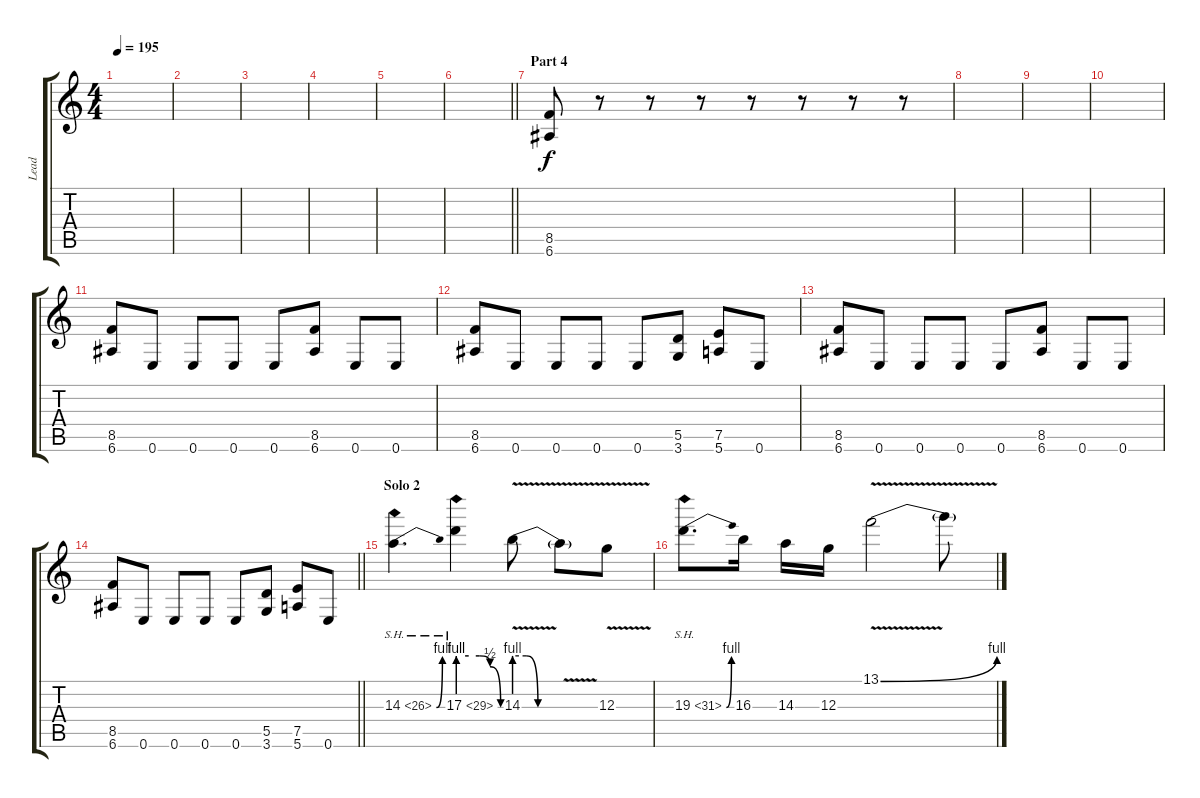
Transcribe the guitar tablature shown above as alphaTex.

\track ("Lead" "Lead") {instrument distortionguitar}
\staff {score tabs}
\tuning (E4 B3 G3 D3 A2 E2) {hide}
\ts (4 4)
\tempo 195
\clef g2
\ks c
|
|
|
|
|
\barLineRight lightlight
|
\section ("" "Part 4")
(8.5 6.6).8 r.8 r.8 r.8 r.8 r.8 r.8 r.8 |
|
|
|
(8.5 6.6).8 0.6.8 0.6.8 0.6.8 0.6.8 (8.5 6.6).8 0.6.8 0.6.8 |
(8.5 6.6).8 0.6.8 0.6.8 0.6.8 0.6.8 (5.5 3.6).8 (7.5 5.6).8 0.6.8 |
(8.5 6.6).8 0.6.8 0.6.8 0.6.8 0.6.8 (8.5 6.6).8 0.6.8 0.6.8 |
\barLineRight lightlight
(8.5 6.6).8 0.6.8 0.6.8 0.6.8 0.6.8 (5.5 3.6).8 (7.5 5.6).8 0.6.8 |
\section ("" "Solo 2")
14.3{be (bend 0 0 60 4) sh 12}.4{d} 17.3{be (custom 0 4 15 4 30 4 45 2 60 0) sh 12}.4 14.3{be (custom 0 4 15 4 30 0 60 0) v}.8 14.3{v t}.8 12.3{v}.8 |
19.3{be (bend 0 0 60 4) sh 12}.8{d} 16.3.16 14.3.16 12.3.16 13.1{be (bend 0 0 60 4) v}.2 13.1{t}.8
